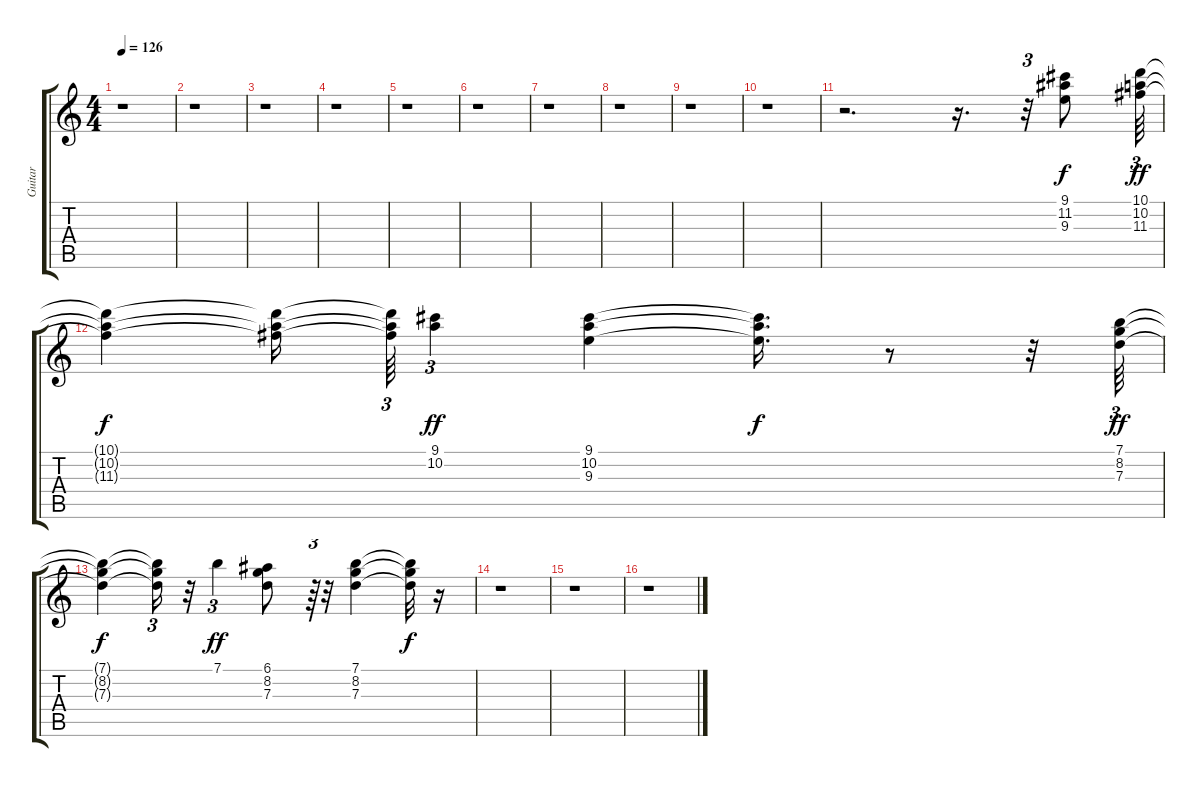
\track ("Guitar " "Guitar ") {instrument electricguitarclean}
\staff {score tabs}
\tuning (E4 B3 G3 D3 A2 E2) {hide}
\ts (4 4)
\tempo 126
\clef g2
\ks c
r.1{dy f} |
r.1 |
r.1 |
r.1 |
r.1 |
r.1 |
r.1 |
r.1 |
r.1 |
r.1 |
r.2{d} r.16{d} r.32{tu (3 2)} (9.1 11.2 9.3).8 (10.1 10.2 11.3).64{tu (3 2) dy ff} |
(10.1{t} 10.2{t} 11.3{t}).4{dy f} (10.1{t} 10.2{t} 11.3{t}).16 (10.1{t} 10.2{t} 11.3{t}).64{tu (3 2)} (9.1 10.2).4{tu (3 2) dy ff} (9.1 10.2 9.3).4 (9.1{t} 10.2{t} 9.3{t}).16{d dy f} r.8 r.32 (7.1 8.2 7.3).64{tu (3 2) dy ff} |
(7.1{t} 8.2{t} 7.3{t}).4{dy f} (7.1{t} 8.2{t} 7.3{t}).16{tu (3 2)} r.32 7.1.4{tu (3 2) dy ff} (6.1 8.2 7.3).8 r.64{tu (3 2)} r.32 (7.1 8.2 7.3).4 (7.1{t} 8.2{t} 7.3{t}).32{dy f} r.16 |
r.1 |
r.1 |
r.1
